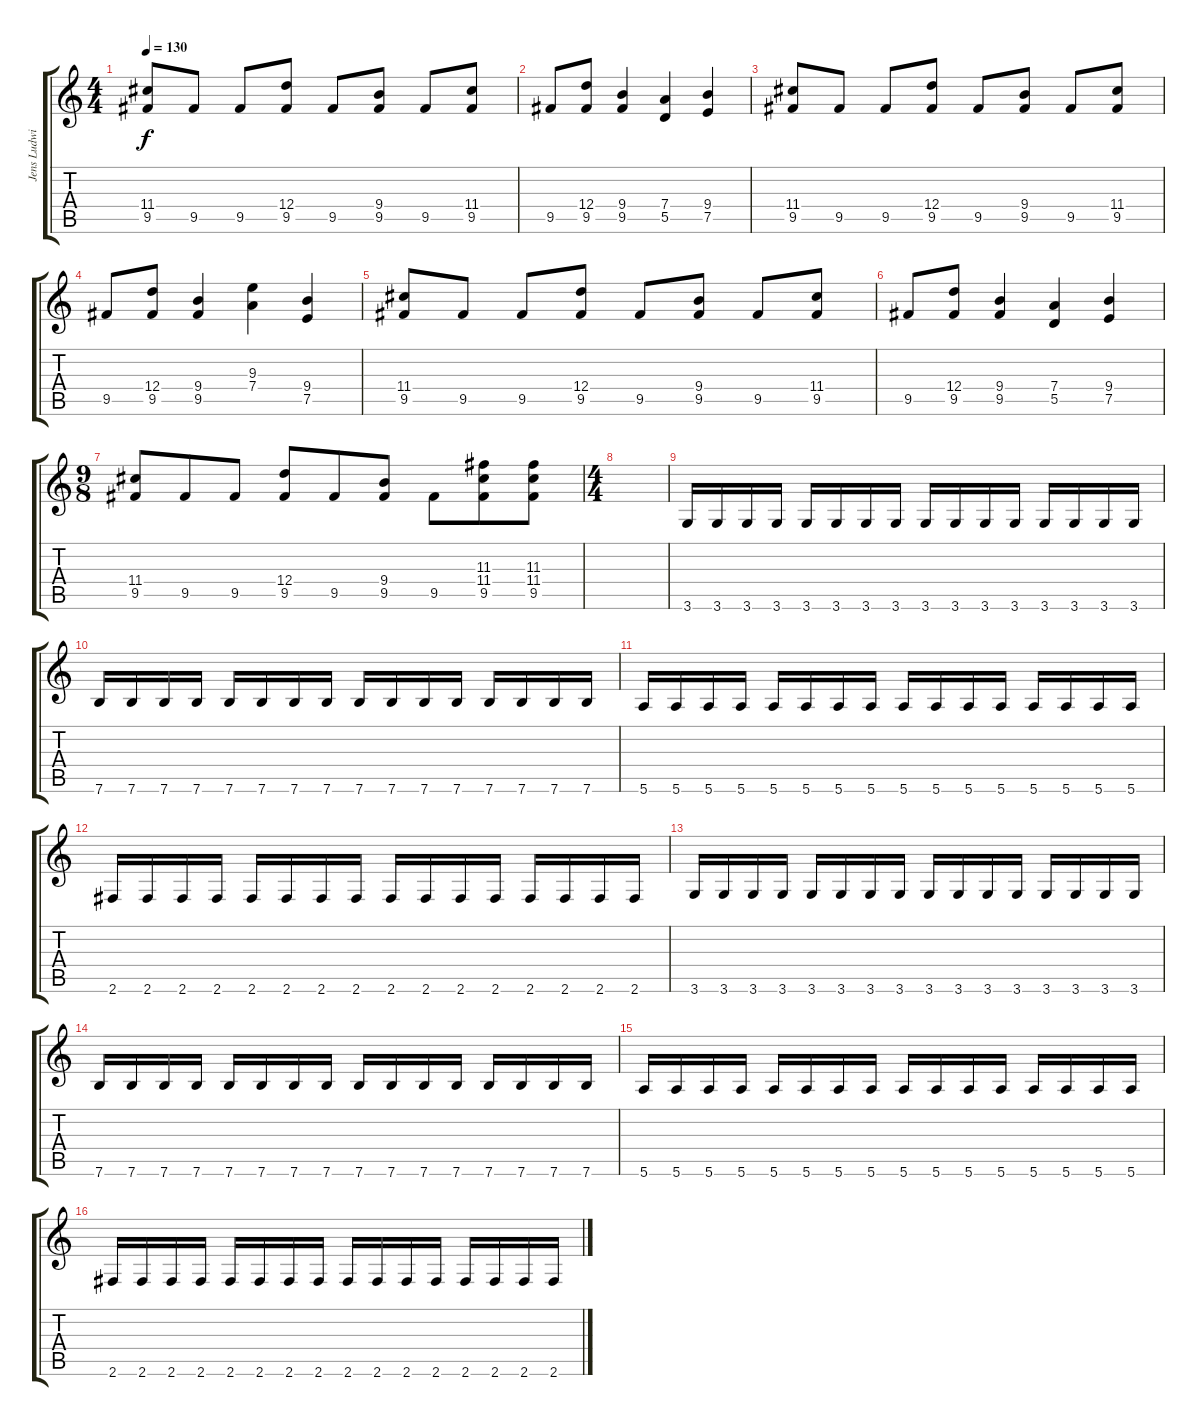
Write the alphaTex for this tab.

\track ("Jens Ludwig" "Jens Ludwi") {instrument distortionguitar}
\staff {score tabs}
\tuning (E4 B3 G3 D3 A2 E2) {hide}
\ts (4 4)
\tempo 130
\clef g2
\ks c
(11.4 9.5).8{dy f} 9.5.8 9.5.8 (12.4 9.5).8 9.5.8 (9.4 9.5).8 9.5.8 (11.4 9.5).8 |
9.5.8 (12.4 9.5).8 (9.4 9.5).4 (7.4 5.5).4 (9.4 7.5).4 |
(11.4 9.5).8 9.5.8 9.5.8 (12.4 9.5).8 9.5.8 (9.4 9.5).8 9.5.8 (11.4 9.5).8 |
9.5.8 (12.4 9.5).8 (9.4 9.5).4 (9.3 7.4).4 (9.4 7.5).4 |
(11.4 9.5).8 9.5.8 9.5.8 (12.4 9.5).8 9.5.8 (9.4 9.5).8 9.5.8 (11.4 9.5).8 |
9.5.8 (12.4 9.5).8 (9.4 9.5).4 (7.4 5.5).4 (9.4 7.5).4 |
\ts (9 8)
(11.4 9.5).8 9.5.8 9.5.8 (12.4 9.5).8 9.5.8 (9.4 9.5).8 9.5.8 (11.3 11.4 9.5).8 (11.3 11.4 9.5).8 |
\ts (4 4)
|
3.6.16 3.6.16 3.6.16 3.6.16 3.6.16 3.6.16 3.6.16 3.6.16 3.6.16 3.6.16 3.6.16 3.6.16 3.6.16 3.6.16 3.6.16 3.6.16 |
7.6.16 7.6.16 7.6.16 7.6.16 7.6.16 7.6.16 7.6.16 7.6.16 7.6.16 7.6.16 7.6.16 7.6.16 7.6.16 7.6.16 7.6.16 7.6.16 |
5.6.16 5.6.16 5.6.16 5.6.16 5.6.16 5.6.16 5.6.16 5.6.16 5.6.16 5.6.16 5.6.16 5.6.16 5.6.16 5.6.16 5.6.16 5.6.16 |
2.6.16 2.6.16 2.6.16 2.6.16 2.6.16 2.6.16 2.6.16 2.6.16 2.6.16 2.6.16 2.6.16 2.6.16 2.6.16 2.6.16 2.6.16 2.6.16 |
3.6.16 3.6.16 3.6.16 3.6.16 3.6.16 3.6.16 3.6.16 3.6.16 3.6.16 3.6.16 3.6.16 3.6.16 3.6.16 3.6.16 3.6.16 3.6.16 |
7.6.16 7.6.16 7.6.16 7.6.16 7.6.16 7.6.16 7.6.16 7.6.16 7.6.16 7.6.16 7.6.16 7.6.16 7.6.16 7.6.16 7.6.16 7.6.16 |
5.6.16 5.6.16 5.6.16 5.6.16 5.6.16 5.6.16 5.6.16 5.6.16 5.6.16 5.6.16 5.6.16 5.6.16 5.6.16 5.6.16 5.6.16 5.6.16 |
2.6.16 2.6.16 2.6.16 2.6.16 2.6.16 2.6.16 2.6.16 2.6.16 2.6.16 2.6.16 2.6.16 2.6.16 2.6.16 2.6.16 2.6.16 2.6.16
